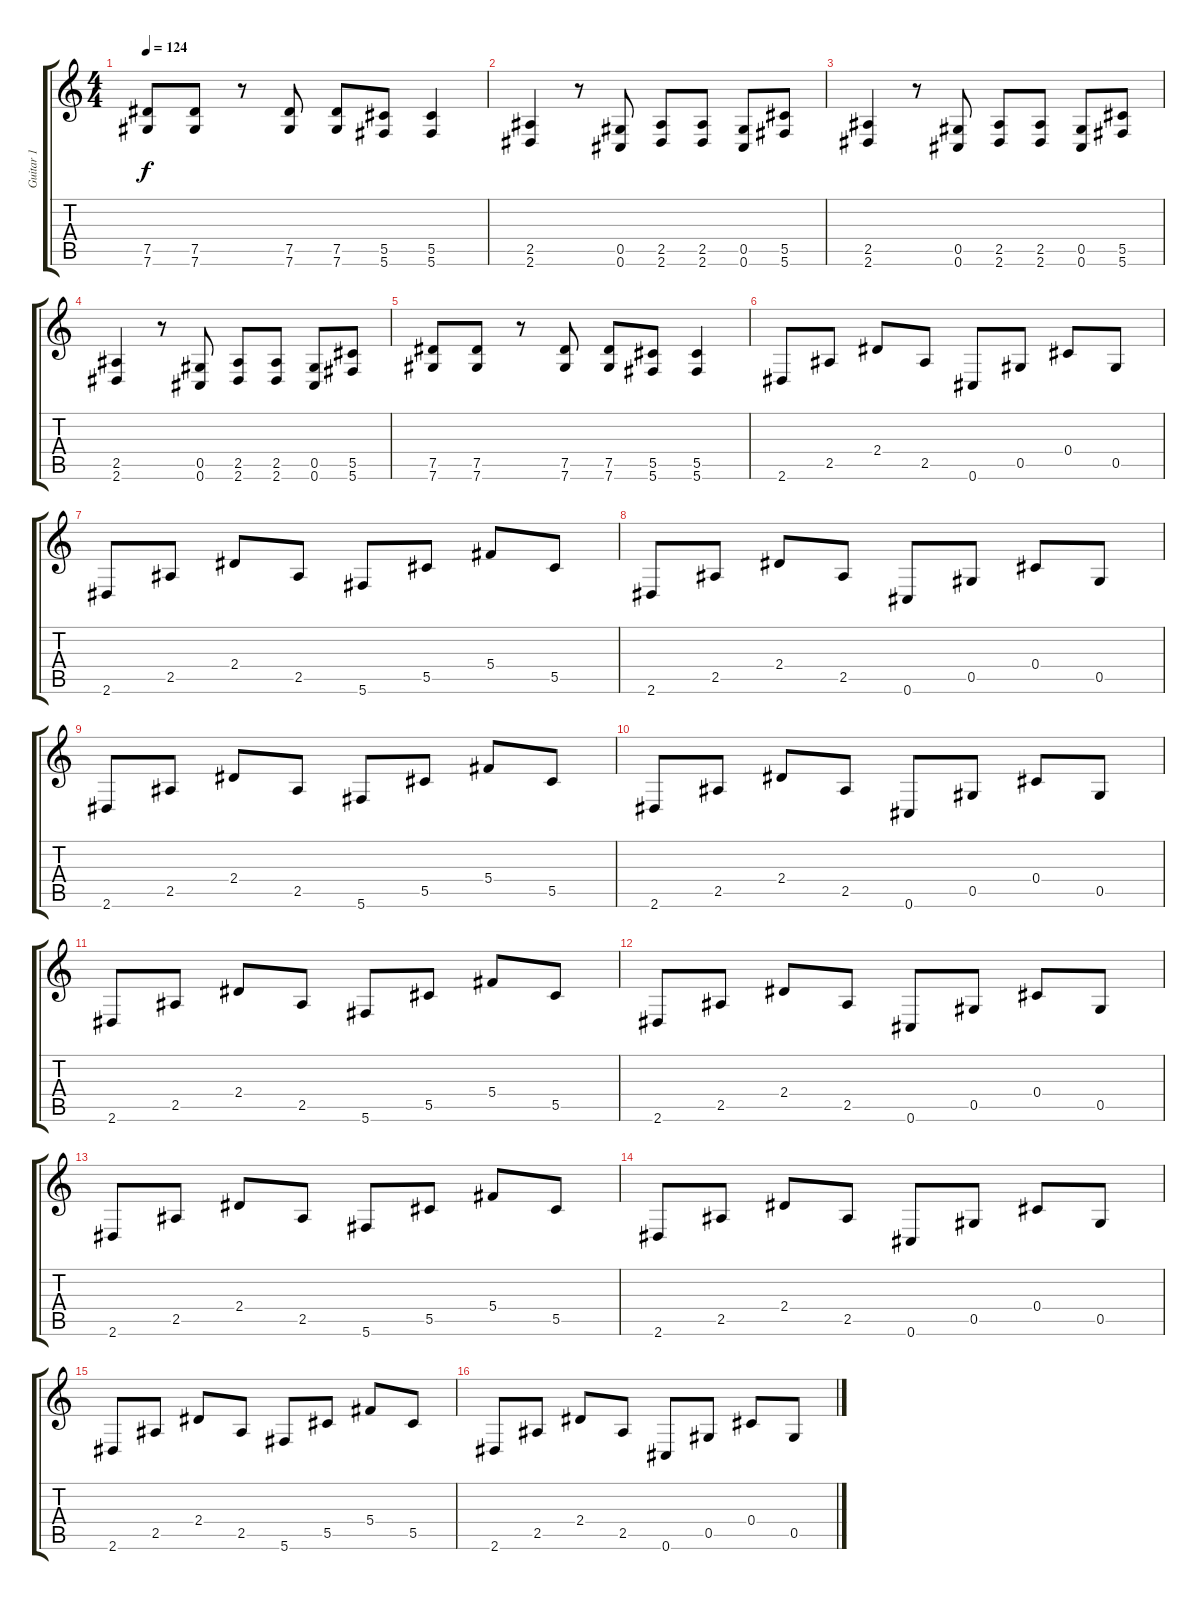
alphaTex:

\track ("Guitar 1" "Guitar 1") {instrument distortionguitar}
\staff {score tabs}
\tuning (Eb4 Bb3 Gb3 Db3 Ab2 Db2) {hide}
\ts (4 4)
\tempo 124
\clef g2
\ks c
(7.5 7.6).8{dy f} (7.5 7.6).8 r.8 (7.5 7.6).8 (7.5 7.6).8 (5.5 5.6).8 (5.5 5.6).4 |
(2.5 2.6).4 r.8 (0.5 0.6).8 (2.5 2.6).8 (2.5 2.6).8 (0.5 0.6).8 (5.5 5.6).8 |
(2.5 2.6).4 r.8 (0.5 0.6).8 (2.5 2.6).8 (2.5 2.6).8 (0.5 0.6).8 (5.5 5.6).8 |
(2.5 2.6).4 r.8 (0.5 0.6).8 (2.5 2.6).8 (2.5 2.6).8 (0.5 0.6).8 (5.5 5.6).8 |
(7.5 7.6).8 (7.5 7.6).8 r.8 (7.5 7.6).8 (7.5 7.6).8 (5.5 5.6).8 (5.5 5.6).4 |
2.6.8 2.5.8 2.4.8 2.5.8 0.6.8 0.5.8 0.4.8 0.5.8 |
2.6.8 2.5.8 2.4.8 2.5.8 5.6.8 5.5.8 5.4.8 5.5.8 |
2.6.8 2.5.8 2.4.8 2.5.8 0.6.8 0.5.8 0.4.8 0.5.8 |
2.6.8 2.5.8 2.4.8 2.5.8 5.6.8 5.5.8 5.4.8 5.5.8 |
2.6.8 2.5.8 2.4.8 2.5.8 0.6.8 0.5.8 0.4.8 0.5.8 |
2.6.8 2.5.8 2.4.8 2.5.8 5.6.8 5.5.8 5.4.8 5.5.8 |
2.6.8 2.5.8 2.4.8 2.5.8 0.6.8 0.5.8 0.4.8 0.5.8 |
2.6.8 2.5.8 2.4.8 2.5.8 5.6.8 5.5.8 5.4.8 5.5.8 |
2.6.8 2.5.8 2.4.8 2.5.8 0.6.8 0.5.8 0.4.8 0.5.8 |
2.6.8 2.5.8 2.4.8 2.5.8 5.6.8 5.5.8 5.4.8 5.5.8 |
2.6.8 2.5.8 2.4.8 2.5.8 0.6.8 0.5.8 0.4.8 0.5.8
